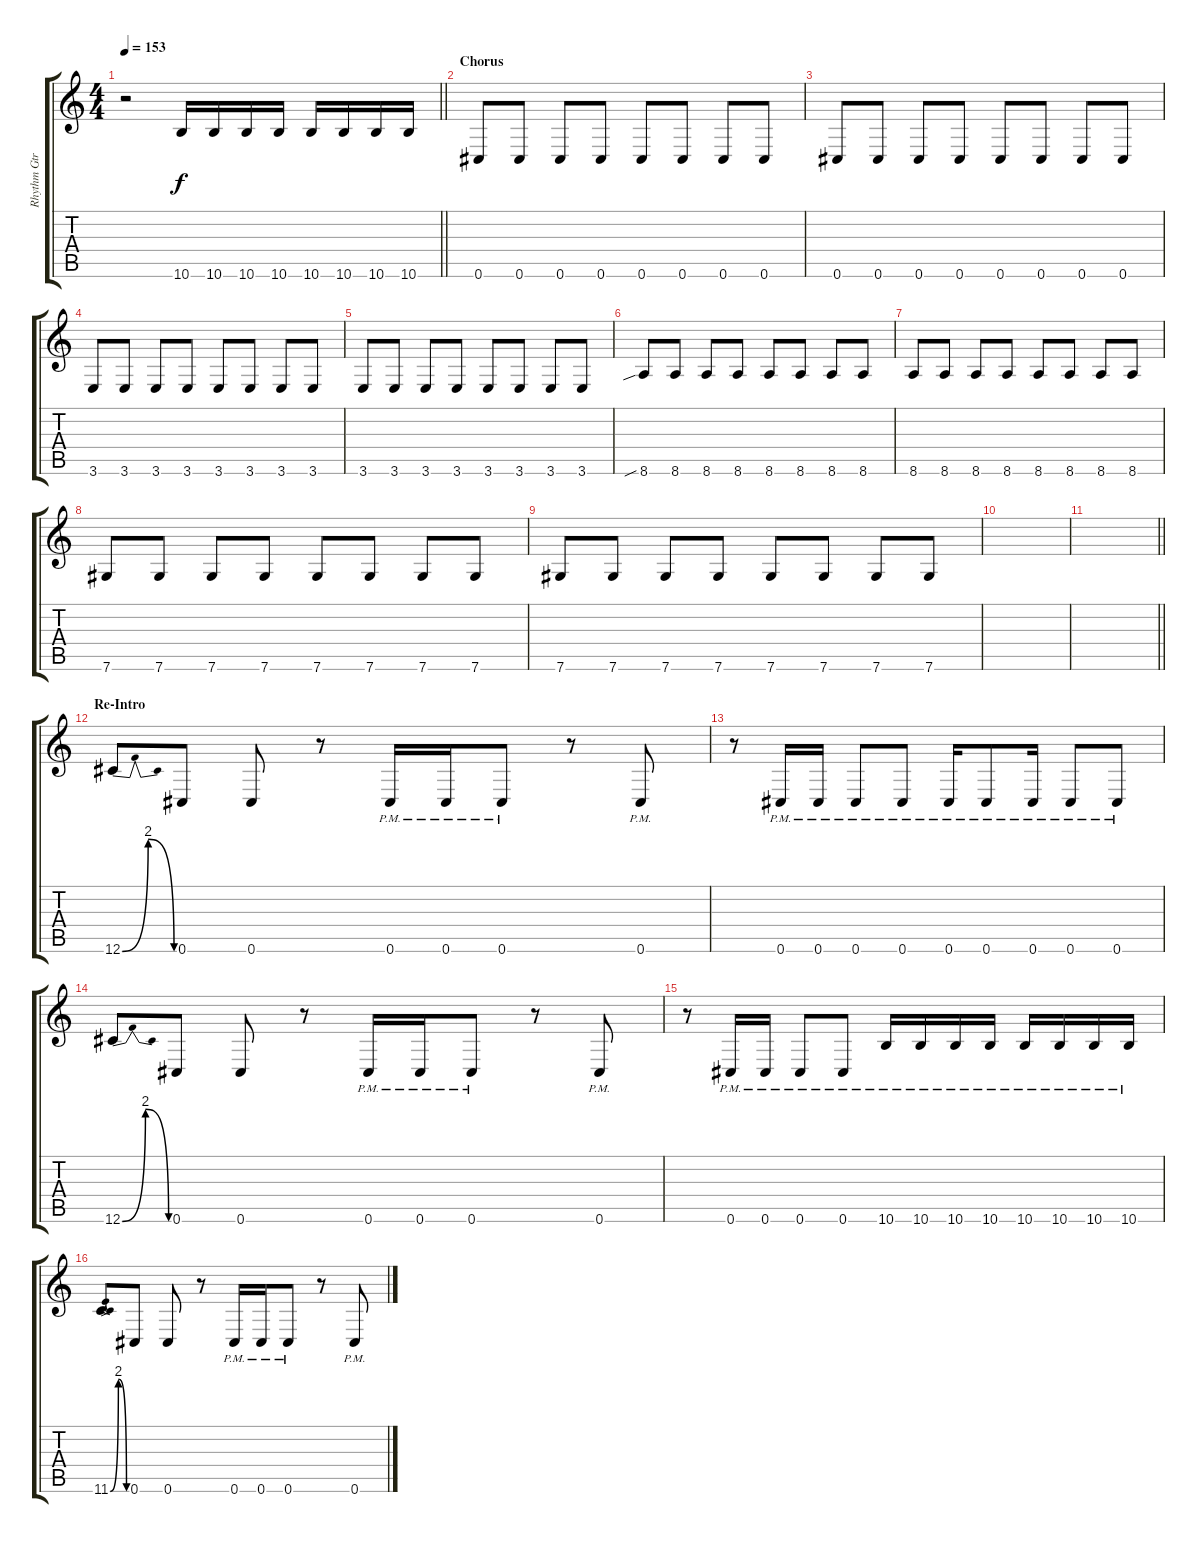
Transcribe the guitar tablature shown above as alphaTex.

\track ("Rhythm Gtr L" "Rhythm Gtr") {instrument distortionguitar}
\staff {score tabs}
\tuning (Eb4 Bb3 Gb3 Db3 Ab2 Db2) {hide}
\ts (4 4)
\tempo 153
\clef g2
\barLineRight lightlight
\ks c
r.2{dy f} 10.6.16 10.6.16 10.6.16 10.6.16 10.6.16 10.6.16 10.6.16 10.6.16 |
\section ("" "Chorus")
0.6.8 0.6.8 0.6.8 0.6.8 0.6.8 0.6.8 0.6.8 0.6.8 |
0.6.8 0.6.8 0.6.8 0.6.8 0.6.8 0.6.8 0.6.8 0.6.8 |
3.6.8 3.6.8 3.6.8 3.6.8 3.6.8 3.6.8 3.6.8 3.6.8 |
3.6.8 3.6.8 3.6.8 3.6.8 3.6.8 3.6.8 3.6.8 3.6.8 |
8.6{sib}.8 8.6.8 8.6.8 8.6.8 8.6.8 8.6.8 8.6.8 8.6.8 |
8.6.8 8.6.8 8.6.8 8.6.8 8.6.8 8.6.8 8.6.8 8.6.8 |
7.6.8 7.6.8 7.6.8 7.6.8 7.6.8 7.6.8 7.6.8 7.6.8 |
7.6.8 7.6.8 7.6.8 7.6.8 7.6.8 7.6.8 7.6.8 7.6.8 |
|
\barLineRight lightlight
|
\section ("" "Re-Intro")
12.6{be (bendrelease 0 0 30 8 30 8 60 0)}.8 0.6.8 0.6.8 r.8 0.6{pm}.16 0.6{pm}.16 0.6{pm}.8 r.8 0.6{pm}.8 |
r.8 0.6{pm}.16 0.6{pm}.16 0.6{pm}.8 0.6{pm}.8 0.6{pm}.16 0.6{pm}.8 0.6{pm}.16 0.6{pm}.8 0.6{pm}.8 |
12.6{be (bendrelease 0 0 30 8 30 8 60 0)}.8 0.6.8 0.6.8 r.8 0.6{pm}.16 0.6{pm}.16 0.6{pm}.8 r.8 0.6{pm}.8 |
r.8 0.6{pm}.16 0.6{pm}.16 0.6{pm}.8 0.6{pm}.8 10.6{pm}.16 10.6{pm}.16 10.6{pm}.16 10.6{pm}.16 10.6{pm}.16 10.6{pm}.16 10.6{pm}.16 10.6{pm}.16 |
11.6{be (bendrelease 0 0 30 8 30 8 60 0)}.8 0.6.8 0.6.8 r.8 0.6{pm}.16 0.6{pm}.16 0.6{pm}.8 r.8 0.6{pm}.8
